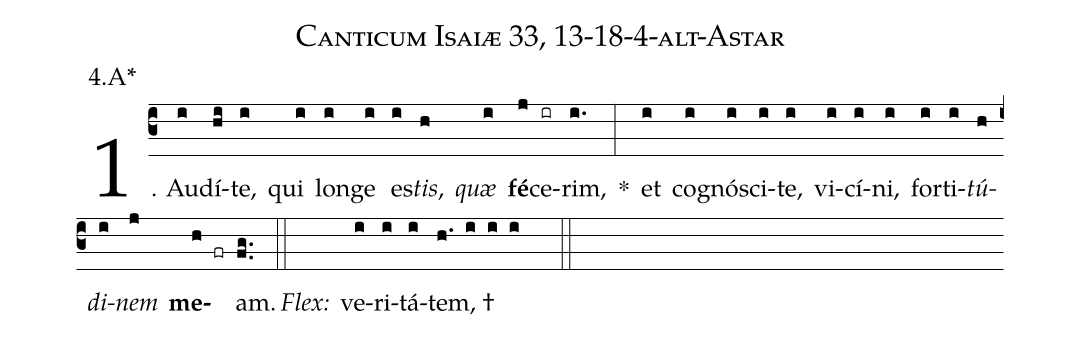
name: Canticum Isaiæ 33, 13-18-4-alt-Astar;
annotation: 4.A*;
%%
(c3)1. Au(i)dí(hi)te,(i) qui(i) lon(i)ge(i) es(i)<i>tis</i>,(h) <i>quæ</i>(i) <b>fé</b>(j)ce(ir)rim,(i.) *(:) et(i) co(i)gnó(i)sci(i)te,(i) vi(i)cí(i)ni,(i) for(i)ti(i)<i>tú</i>(h)<i>di</i>(i)<i>nem</i>(j) <b>me</b>(h fr)am.(fg..) (::)
<i>Flex:</i>()  ve(i)ri(i)tá(i)tem, †(h. i i i  ::)
